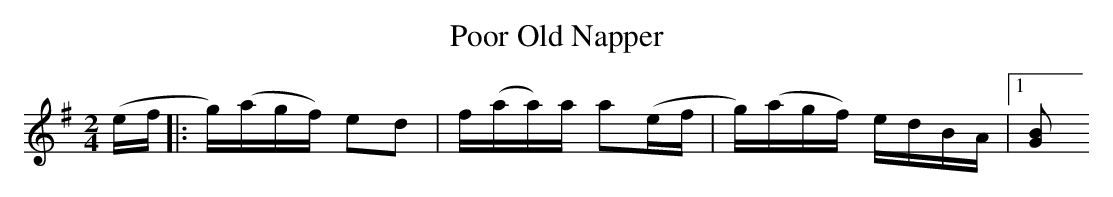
X:1
T:Poor Old Napper
M:2/4
L:1/8
K:G
(e/f/|:g/)(a/g/f/) ed|f/(a/a/)a/ a(e/f/|g/)(a/g/f/) e/d/B/A/|1 [GB]...
